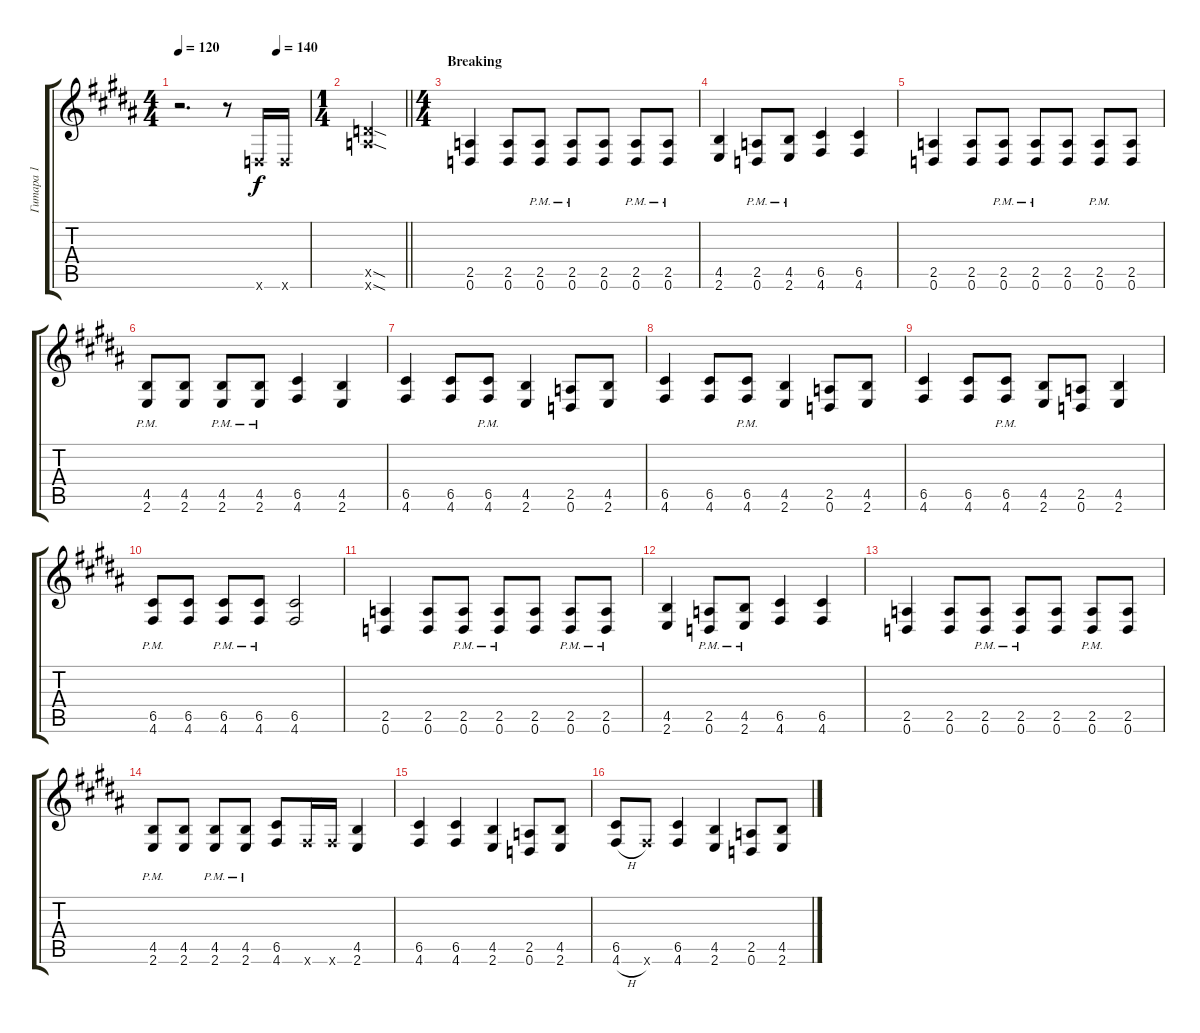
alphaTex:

\track ("Гитара 1" "Гитара 1") {instrument distortionguitar}
\staff {score tabs}
\tuning (D4 A3 F3 C3 G2 D2) {hide}
\ts (4 4)
\tempo 120
\tempo (140 0.75)
\clef g2
\ks g#minor
r.2{d dy f} r.8 0.6{x}.16 0.6{x}.16 |
\ts (1 4)
\barLineRight lightlight
(7.5{sod x} 7.6{sod x}).4 |
\ts (4 4)
\section ("" "Breaking")
(2.5 0.6).4 (2.5 0.6).8 (2.5{pm} 0.6{pm}).8 (2.5{pm} 0.6{pm}).8 (2.5 0.6).8 (2.5{pm} 0.6{pm}).8 (2.5{pm} 0.6{pm}).8 |
(4.5 2.6).4 (2.5{pm} 0.6{pm}).8 (4.5 2.6{pm}).8 (6.5 4.6).4 (6.5 4.6).4 |
(2.5 0.6).4 (2.5 0.6).8 (2.5{pm} 0.6{pm}).8 (2.5{pm} 0.6{pm}).8 (2.5 0.6).8 (2.5{pm} 0.6{pm}).8 (2.5 0.6).8 |
(4.5{pm} 2.6{pm}).8 (4.5 2.6).8 (4.5{pm} 2.6{pm}).8 (4.5{pm} 2.6{pm}).8 (6.5 4.6).4 (4.5 2.6).4 |
(6.5 4.6).4 (6.5 4.6).8 (6.5{pm} 4.6{pm}).8 (4.5 2.6).4 (2.5 0.6).8 (4.5 2.6).8 |
(6.5 4.6).4 (6.5 4.6).8 (6.5{pm} 4.6{pm}).8 (4.5 2.6).4 (2.5 0.6).8 (4.5 2.6).8 |
(6.5 4.6).4 (6.5 4.6).8 (6.5{pm} 4.6{pm}).8 (4.5 2.6).8 (2.5 0.6).8 (4.5 2.6).4 |
(6.5{pm} 4.6{pm}).8 (6.5 4.6).8 (6.5{pm} 4.6{pm}).8 (6.5{pm} 4.6{pm}).8 (6.5 4.6).2 |
(2.5 0.6).4 (2.5 0.6).8 (2.5{pm} 0.6{pm}).8 (2.5{pm} 0.6{pm}).8 (2.5 0.6).8 (2.5{pm} 0.6{pm}).8 (2.5{pm} 0.6{pm}).8 |
(4.5 2.6).4 (2.5{pm} 0.6{pm}).8 (4.5 2.6{pm}).8 (6.5 4.6).4 (6.5 4.6).4 |
(2.5 0.6).4 (2.5 0.6).8 (2.5{pm} 0.6{pm}).8 (2.5{pm} 0.6{pm}).8 (2.5 0.6).8 (2.5{pm} 0.6{pm}).8 (2.5 0.6).8 |
(4.5{pm} 2.6{pm}).8 (4.5 2.6).8 (4.5{pm} 2.6{pm}).8 (4.5{pm} 2.6{pm}).8 (6.5 4.6).8 4.6{x}.16 4.6{x}.16 (4.5 2.6).4 |
(6.5 4.6).4 (6.5 4.6).4 (4.5 2.6).4 (2.5 0.6).8 (4.5 2.6).8 |
(6.5 4.6{h}).8 4.6{x}.8 (6.5 4.6).4 (4.5 2.6).4 (2.5 0.6).8 (4.5 2.6).8
